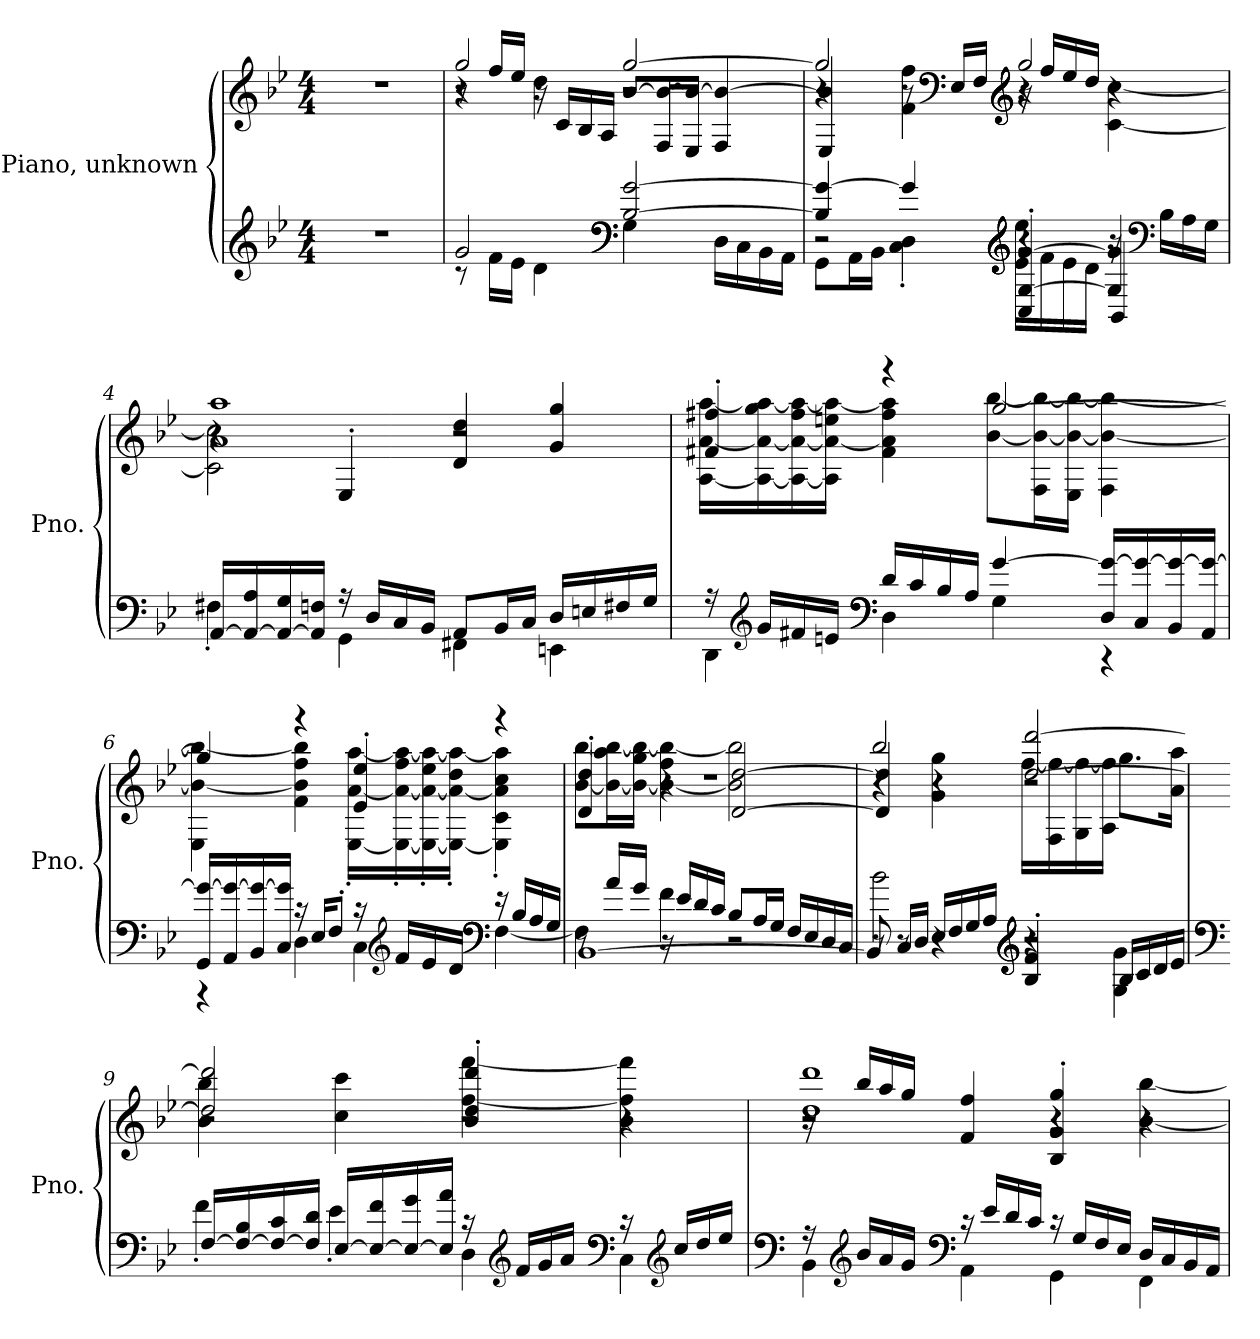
**kern	**kern
*part1	*part1
*staff2	*staff1
*I"Piano, unknown	*
*I'Pno.	*
*clefG2	*clefG2
*k[b-e-]	*k[b-e-]
*M4/4	*M4/4
*MM120	*MM120
=1	=1
1r	1r
=2	=2
*^	*^
*	*	*	*^
2g/	8r	2gg/	4r	8r
.	16f\LL	.	.	16ff/LL
.	16e-\JJ	.	.	16ee-/JJ
.	4d\	.	4dd\	16r
.	.	.	.	16c/LL
.	.	.	.	16B-/
.	.	.	.	16A/JJ
*clefF4	*	*	*	*
[2B-/ [2g/	4G\	[2gg/	2r	[8b-/L
.	.	.	.	16F/ 16b-/_L
.	.	.	.	16E-/ 16b-/_JJ
.	16D\LL	.	.	4F/ 4b-/_
.	16C\	.	.	.
.	16BB-\	.	.	.
.	16AA\JJ	.	.	.
=3	=3	=3	=3	=3
*	*^	*	*	*
4B-/] 4g/_	8GG\L	2r	2gg/]	4r	4E-/ 4b-/]
.	16AA\L	.	.	.	.
.	16BB-\JJ	.	.	.	.
4g/]	4C\' 4D\'	.	.	4f\ 4ff\	8r
*	*	*	*clefF4	*	*
.	.	.	.	.	16E-/LL
.	.	.	.	.	16F/JJ
*clefG2	*	*	*clefG2	*	*
4C/' [4G/' [4g/'	16e-\ 16ee-\LL	4r	2gg/	4r	16r
.	16f\	.	.	.	16ff/LL
.	16e-\	.	.	.	16ee-/
.	16d\JJ	.	.	.	16dd/JJ
4G/] 4g/]	16r	4BB-/	.	[4c\ [4cc\	4r
*clefF4	*	*	*	*	*
.	16B-\LL	.	.	.	.
.	16A\	.	.	.	.
.	16G\JJ	.	.	.	.
*	*v	*v	*	*	*
!!LO:LB:g=z	!!	!!
=4	=4	=4	=4	=4
[16AA/LL	4F#X'\	1a 1aa	2c\] 2cc\]	4r
16AA/_ 16A/	.	.	.	.
16AA/_ 16G/	.	.	.	.
16AA/] 16Fn/JJ	.	.	.	.
16r	4GG\	.	.	4E-'/
16D/LL	.	.	.	.
16C/	.	.	.	.
16BB-/JJ	.	.	.	.
8AA/L	4FF#X\	.	2r	4d/ 4dd/
16BB-/L	.	.	.	.
16C/JJ	.	.	.	.
16D/LL	4EEn\	.	.	4g/ 4gg/
16En/	.	.	.	.
16F#X/	.	.	.	.
16G/JJ	.	.	.	.
*	*	*	*v	*v
!!LO:LB:g=z
=5	=5	=5	=5
16r	4DD\	4f#X/' 4ff#X/'	[16A\ [16a\ [16aa\LL
*clefG2	*	*	*
16g/LL	.	.	16A\_ 16a\_ 16gg\ 16aa\_
16f#X/	.	.	16A\_ 16a\_ 16ff#\ 16aa\_
16en/JJ	.	.	16A\] 16a\_ 16een\ 16aa\_JJ
*clefF4	*	*	*
16d/LL	4D\	4r	4f#\ 4a\] 4ff#\ 4aa\]
16c/	.	.	.
16B-/	.	.	.
16A/JJ	.	.	.
[4g/	4G\	[2gg/	[8b-\ [8bb-\L
.	.	.	16F\ 16b-\_ 16bb-\_L
.	.	.	16E-\ 16b-\_ 16bb-\_JJ
16D/ 16g/_LL	4r	.	4F\ 4b-\_ 4bb-\_
16C/ 16g/_	.	.	.
16BB-/ 16g/_	.	.	.
16AA/ 16g/_JJ	.	.	.
!!LO:LB:g=z	!!
=6	=6	=6	=6
16GG/ 16g/_LL	4r	4gg/]	4E-\ 4b-\_ 4bb-\_
16AA/ 16g/_	.	.	.
16BB-/ 16g/_	.	.	.
16C/ 16g/]JJ	.	.	.
16r	4D\	4r	4f\ 4b-\] 4ff\ 4bb-\]
16E-/KL	.	.	.
8F'/J	.	.	.
16r	4C\	4e-/' 4ee-/'	[16E-\' [16a\' [16aa\'LL
*clefG2	*	*	*
16f/LL	.	.	16E-\_' 16a\_' 16ff\' 16aa\_'
16e-/	.	.	16E-\_' 16a\_' 16ee-\' 16aa\_'
16d/JJ	.	.	16E-\_' 16a\_' 16dd\' 16aa\_'JJ
*clefF4	*	*	*
16r	[4F\	4r	4E-\]' 4c\' 4a\]' 4cc\' 4aa\]'
16B-/LL	.	.	.
16A/	.	.	.
16G/JJ	.	.	.
=7	=7	=7	=7
*	*^	*	*^
8r	4F\]	[1BB-	1r	[8b-\ [8bb-\L	4d/' 4dd/'
16a/LL	.	.	.	16b-\_ 16aa\ 16bb-\_L	.
16g/JJ	.	.	.	16b-\_ 16gg\ 16bb-\_JJ	.
16r	4f\	.	.	4b-\_ 4ff\ 4bb-\_	4r
16e-/LL	.	.	.	.	.
16d/	.	.	.	.	.
16c/JJ	.	.	.	.	.
8B-/L	2r	.	.	2b-\] 2bb-\]	[2d/ [2dd/
16A/L	.	.	.	.	.
16G/JJ	.	.	.	.	.
16F/LL	.	.	.	.	.
16E-/	.	.	.	.	.
16D/	.	.	.	.	.
16C/JJ	.	.	.	.	.
!!LO:LB:g=z	!!	!!
=8	=8	=8	=8	=8	=8
8r	2b-\	8BB-/]	2bb-/	4r	4d/] 4dd/]
16C/LL	.	8r	.	.	.
16D/JJ	.	.	.	.	.
16E-/LL	.	4r	.	4g\ 4gg\	4r
16F/	.	.	.	.	.
16G/	.	.	.	.	.
16A/JJ	.	.	.	.	.
*clefG2	*	*	*	*	*
4B-/' 4f/'	4r	2r	[2dd/ [2ddd/	[16ff\LL	2r
.	.	.	.	16F\ 16ff\_	.
.	.	.	.	16G\ 16ff\_	.
.	.	.	.	16A\ 16ff\]JJ	.
16B-/LL	4G\ 4g\	.	.	8.gg\L	.
16c/	.	.	.	.	.
16d/	.	.	.	.	.
16e-/JJ	.	.	.	16a\ 16aa\Jk	.
*v	*v	*v	*	*	*
!!LO:LB:g=z	!!	!!
=9	=9	=9	=9
*clefF4	*	*	*
*^	*	*	*
[16F/LL	4f'\	2dd/] 2ddd/]	4b-\ 4bb-\	2r
16F/_ 16B-/	.	.	.	.
16F/_ 16c/	.	.	.	.
16F/] 16d/JJ	.	.	.	.
[16E-/LL	4e-'\	.	4cc\ 4ccc\	.
16E-/_ 16f/	.	.	.	.
16E-/_ 16g/	.	.	.	.
16E-/] 16a/JJ	.	.	.	.
16r	4D\	2r	[4ff\ [4fff\	4b-/' 4dd/' 4ddd/'
*clefG2	*	*	*	*
16f/LL	.	.	.	.
16g/	.	.	.	.
16a/JJ	.	.	.	.
*clefF4	*	*	*	*
16r	4C\	.	4b-\ 4ff\] 4fff\]	4r
*clefG2	*	*	*	*
16cc/LL	.	.	.	.
16dd/	.	.	.	.
16ee-/JJ	.	.	.	.
!!LO:PB:g=z	!!	!!
=10	=10	=10	=10	=10
*clefF4	*	*	*	*
16r	4BB-\	1dd 1ddd	2r	16r
*clefG2	*	*	*	*
16b-/LL	.	.	.	16bb-/LL
16a/	.	.	.	16aa/
16g/JJ	.	.	.	16gg/JJ
*clefF4	*	*	*	*
16r	4AA\	.	.	4f/ 4ff/
16e-/LL	.	.	.	.
16d/	.	.	.	.
16c/JJ	.	.	.	.
16r	4GG\	.	4r	4B-/' 4g/' 4gg/'
16G/LL	.	.	.	.
16F/	.	.	.	.
16E-/JJ	.	.	.	.
16D/LL	4FF\	.	[4b-\ [4bb-\	4r
16C/	.	.	.	.
16BB-/	.	.	.	.
16AA/JJ	.	.	.	.
*v	*v	*	*	*
*	*v	*v	*v
=	=
*-	*-
